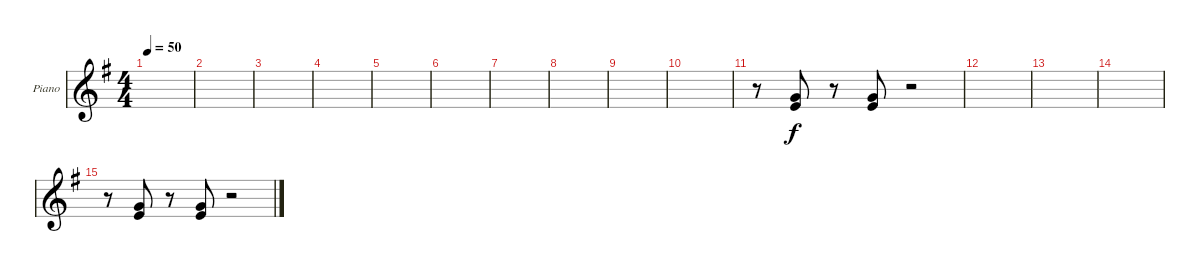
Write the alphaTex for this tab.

\defaultSystemsLayout 4
\bracketExtendMode groupsimilarinstruments
\firstSystemTrackNameOrientation horizontal
\otherSystemsTrackNameOrientation horizontal
\track ("Piano" "Piano") {instrument acousticgrandpiano}
\staff {score}
\tuning (E4 B3 G3 D3 A2 E2)
\displaytranspose 12
\ts (4 4)
\tempo 50
\clef g2
\scale
0.511811
\ks g
|
\scale
0.244094 |
\scale
0.244094 |
\scale
0.333333 |
\scale
0.333333 |
\scale
0.333333 |
\scale
0.333333 |
\scale
0.333333 |
\scale
0.333333 |
\scale
0.333333 |
\scale
0.333333 r.8 (2.4 0.3).8 r.8 (2.4 0.3).8 r.2 |
\scale
0.333333 |
\scale
0.333333 |
\scale
0.333333 |
\scale
0.333333 r.8 (2.4 0.3).8 r.8 (2.4 0.3).8 r.2 |
\scale
0.333333
